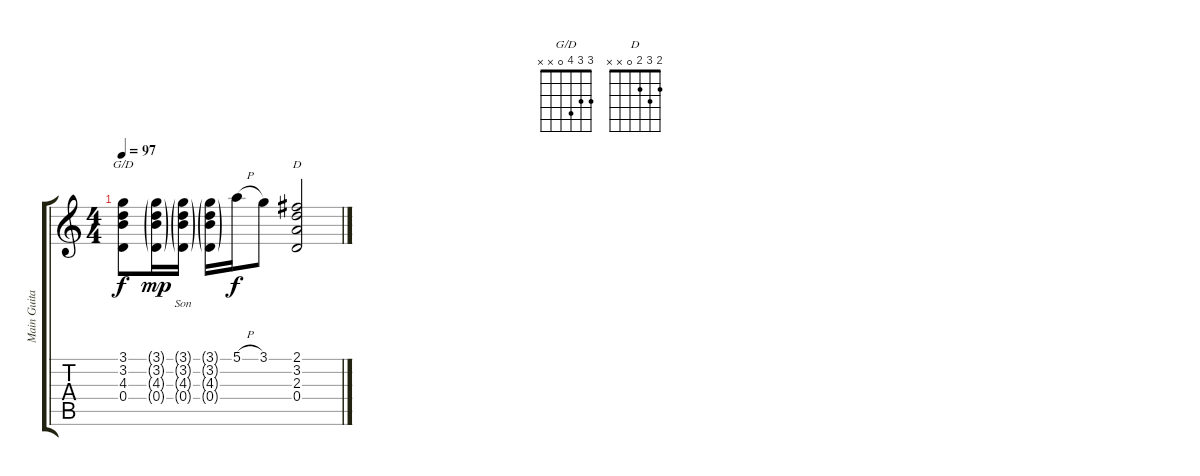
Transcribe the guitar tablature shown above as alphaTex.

\track ("Main Guitar" "Main Guita") {instrument acousticguitarnylon}
\staff {score tabs}
\tuning (E4 B3 G3 D3 A2 E2) {hide}
\chord ("G/D" 3 3 4 0 x x)
\chord ("D" 2 3 2 0 x x)
\ts (4 4)
\tempo 97
\clef g2
\ks c
(3.1 3.2 4.3 0.4).8{ch "G/D" lyrics (0 "") lyrics (1 "") lyrics (2 "") lyrics (3 "") lyrics (4 "") dy f} (3.1{g} 3.2{g} 4.3{g} 0.4{g}).16{lyrics (0 "") lyrics (1 "") lyrics (2 "") lyrics (3 "") lyrics (4 "") dy mp} (3.1{g} 3.2{g} 4.3{g} 0.4{g}).16{lyrics (0 "Son") lyrics (1 "") lyrics (2 "") lyrics (3 "") lyrics (4 "")} (3.1{g} 3.2{g} 4.3{g} 0.4{g}).16 5.1{h}.16{dy f} 3.1.8 (2.1 3.2 2.3 0.4).2{ch "D"}
